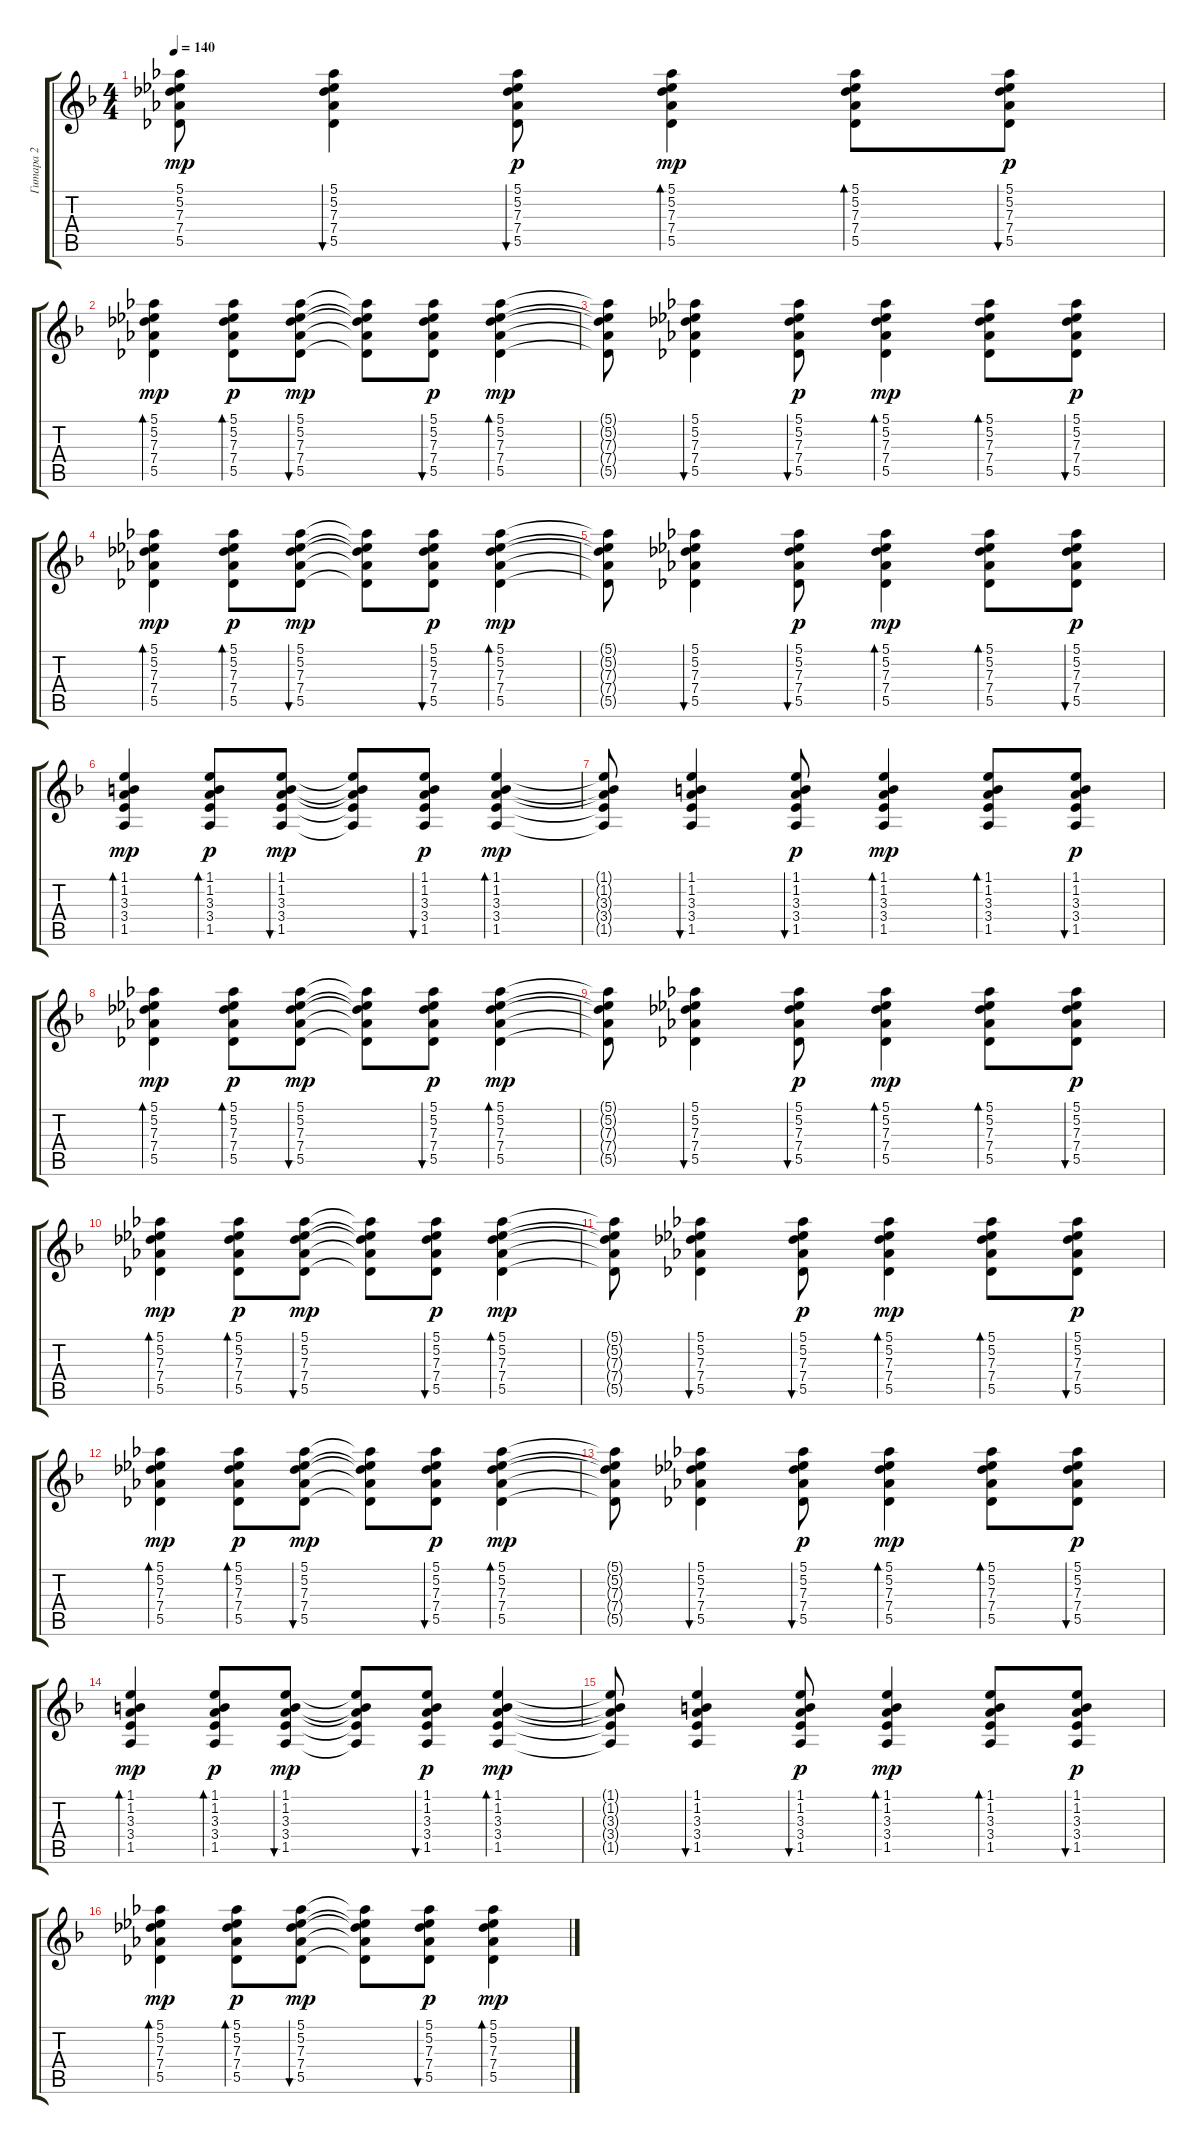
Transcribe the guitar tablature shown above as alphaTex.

\track ("Гитара 2" "Гитара 2") {instrument acousticguitarsteel}
\staff {score tabs}
\tuning (Eb4 Bb3 Gb3 Db3 Ab2 Db2) {hide}
\ts (4 4)
\tempo 140
\clef g2
\ks dminor
(5.1{t} 5.2{t} 7.3{t} 7.4{t} 5.5{t}).8{dy mp} (5.1 5.2 7.3 7.4 5.5).4{bu 60} (5.1 5.2 7.3 7.4 5.5).8{bu 60 dy p} (5.1 5.2 7.3 7.4 5.5).4{bd 60 dy mp} (5.1 5.2 7.3 7.4 5.5).8{bd 60} (5.1 5.2 7.3 7.4 5.5).8{bu 60 dy p} |
(5.1 5.2 7.3 7.4 5.5).4{bd 60 dy mp} (5.1 5.2 7.3 7.4 5.5).8{bd 60 dy p} (5.1 5.2 7.3 7.4 5.5).8{bu 60 dy mp} (5.1{t} 5.2{t} 7.3{t} 7.4{t} 5.5{t}).8 (5.1 5.2 7.3 7.4 5.5).8{bu 60 dy p} (5.1 5.2 7.3 7.4 5.5).4{bd 60 dy mp} |
(5.1{t} 5.2{t} 7.3{t} 7.4{t} 5.5{t}).8 (5.1 5.2 7.3 7.4 5.5).4{bu 60} (5.1 5.2 7.3 7.4 5.5).8{bu 60 dy p} (5.1 5.2 7.3 7.4 5.5).4{bd 60 dy mp} (5.1 5.2 7.3 7.4 5.5).8{bd 60} (5.1 5.2 7.3 7.4 5.5).8{bu 60 dy p} |
(5.1 5.2 7.3 7.4 5.5).4{bd 60 dy mp} (5.1 5.2 7.3 7.4 5.5).8{bd 60 dy p} (5.1 5.2 7.3 7.4 5.5).8{bu 60 dy mp} (5.1{t} 5.2{t} 7.3{t} 7.4{t} 5.5{t}).8 (5.1 5.2 7.3 7.4 5.5).8{bu 60 dy p} (5.1 5.2 7.3 7.4 5.5).4{bd 60 dy mp} |
(5.1{t} 5.2{t} 7.3{t} 7.4{t} 5.5{t}).8 (5.1 5.2 7.3 7.4 5.5).4{bu 60} (5.1 5.2 7.3 7.4 5.5).8{bu 60 dy p} (5.1 5.2 7.3 7.4 5.5).4{bd 60 dy mp} (5.1 5.2 7.3 7.4 5.5).8{bd 60} (5.1 5.2 7.3 7.4 5.5).8{bu 60 dy p} |
(1.1 1.2 3.3 3.4 1.5).4{bd 60 dy mp} (1.1 1.2 3.3 3.4 1.5).8{bd 60 dy p} (1.1 1.2 3.3 3.4 1.5).8{bu 60 dy mp} (1.1{t} 1.2{t} 3.3{t} 3.4{t} 1.5{t}).8 (1.1 1.2 3.3 3.4 1.5).8{bu 60 dy p} (1.1 1.2 3.3 3.4 1.5).4{bd 60 dy mp} |
(1.1{t} 1.2{t} 3.3{t} 3.4{t} 1.5{t}).8 (1.1 1.2 3.3 3.4 1.5).4{bu 60} (1.1 1.2 3.3 3.4 1.5).8{bu 60 dy p} (1.1 1.2 3.3 3.4 1.5).4{bd 60 dy mp} (1.1 1.2 3.3 3.4 1.5).8{bd 60} (1.1 1.2 3.3 3.4 1.5).8{bu 60 dy p} |
(5.1 5.2 7.3 7.4 5.5).4{bd 60 dy mp} (5.1 5.2 7.3 7.4 5.5).8{bd 60 dy p} (5.1 5.2 7.3 7.4 5.5).8{bu 60 dy mp} (5.1{t} 5.2{t} 7.3{t} 7.4{t} 5.5{t}).8 (5.1 5.2 7.3 7.4 5.5).8{bu 60 dy p} (5.1 5.2 7.3 7.4 5.5).4{bd 60 dy mp} |
(5.1{t} 5.2{t} 7.3{t} 7.4{t} 5.5{t}).8 (5.1 5.2 7.3 7.4 5.5).4{bu 60} (5.1 5.2 7.3 7.4 5.5).8{bu 60 dy p} (5.1 5.2 7.3 7.4 5.5).4{bd 60 dy mp} (5.1 5.2 7.3 7.4 5.5).8{bd 60} (5.1 5.2 7.3 7.4 5.5).8{bu 60 dy p} |
(5.1 5.2 7.3 7.4 5.5).4{bd 60 dy mp} (5.1 5.2 7.3 7.4 5.5).8{bd 60 dy p} (5.1 5.2 7.3 7.4 5.5).8{bu 60 dy mp} (5.1{t} 5.2{t} 7.3{t} 7.4{t} 5.5{t}).8 (5.1 5.2 7.3 7.4 5.5).8{bu 60 dy p} (5.1 5.2 7.3 7.4 5.5).4{bd 60 dy mp} |
(5.1{t} 5.2{t} 7.3{t} 7.4{t} 5.5{t}).8 (5.1 5.2 7.3 7.4 5.5).4{bu 60} (5.1 5.2 7.3 7.4 5.5).8{bu 60 dy p} (5.1 5.2 7.3 7.4 5.5).4{bd 60 dy mp} (5.1 5.2 7.3 7.4 5.5).8{bd 60} (5.1 5.2 7.3 7.4 5.5).8{bu 60 dy p} |
(5.1 5.2 7.3 7.4 5.5).4{bd 60 dy mp} (5.1 5.2 7.3 7.4 5.5).8{bd 60 dy p} (5.1 5.2 7.3 7.4 5.5).8{bu 60 dy mp} (5.1{t} 5.2{t} 7.3{t} 7.4{t} 5.5{t}).8 (5.1 5.2 7.3 7.4 5.5).8{bu 60 dy p} (5.1 5.2 7.3 7.4 5.5).4{bd 60 dy mp} |
(5.1{t} 5.2{t} 7.3{t} 7.4{t} 5.5{t}).8 (5.1 5.2 7.3 7.4 5.5).4{bu 60} (5.1 5.2 7.3 7.4 5.5).8{bu 60 dy p} (5.1 5.2 7.3 7.4 5.5).4{bd 60 dy mp} (5.1 5.2 7.3 7.4 5.5).8{bd 60} (5.1 5.2 7.3 7.4 5.5).8{bu 60 dy p} |
(1.1 1.2 3.3 3.4 1.5).4{bd 60 dy mp} (1.1 1.2 3.3 3.4 1.5).8{bd 60 dy p} (1.1 1.2 3.3 3.4 1.5).8{bu 60 dy mp} (1.1{t} 1.2{t} 3.3{t} 3.4{t} 1.5{t}).8 (1.1 1.2 3.3 3.4 1.5).8{bu 60 dy p} (1.1 1.2 3.3 3.4 1.5).4{bd 60 dy mp} |
(1.1{t} 1.2{t} 3.3{t} 3.4{t} 1.5{t}).8 (1.1 1.2 3.3 3.4 1.5).4{bu 60} (1.1 1.2 3.3 3.4 1.5).8{bu 60 dy p} (1.1 1.2 3.3 3.4 1.5).4{bd 60 dy mp} (1.1 1.2 3.3 3.4 1.5).8{bd 60} (1.1 1.2 3.3 3.4 1.5).8{bu 60 dy p} |
(5.1 5.2 7.3 7.4 5.5).4{bd 60 dy mp} (5.1 5.2 7.3 7.4 5.5).8{bd 60 dy p} (5.1 5.2 7.3 7.4 5.5).8{bu 60 dy mp} (5.1{t} 5.2{t} 7.3{t} 7.4{t} 5.5{t}).8 (5.1 5.2 7.3 7.4 5.5).8{bu 60 dy p} (5.1 5.2 7.3 7.4 5.5).4{bd 60 dy mp}
